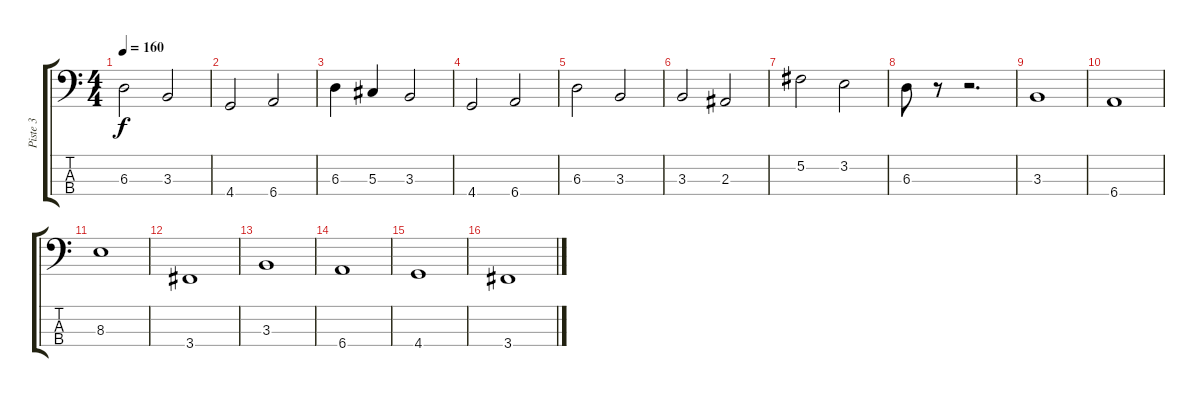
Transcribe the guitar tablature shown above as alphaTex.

\track ("Piste 3" "Piste 3") {instrument electricbassfinger}
\staff {score tabs}
\tuning (Gb2 Db2 Ab1 Eb1) {hide}
\ts (4 4)
\tempo 160
\clef f4
\ks c
6.3.2{dy f} 3.3.2 |
4.4.2 6.4.2 |
6.3.4 5.3.4 3.3.2 |
4.4.2 6.4.2 |
6.3.2 3.3.2 |
3.3.2 2.3.2 |
5.2.2 3.2.2 |
6.3.8 r.8 r.2{d} |
3.3.1 |
6.4.1 |
8.3.1 |
3.4.1 |
3.3.1 |
6.4.1 |
4.4.1 |
3.4.1
